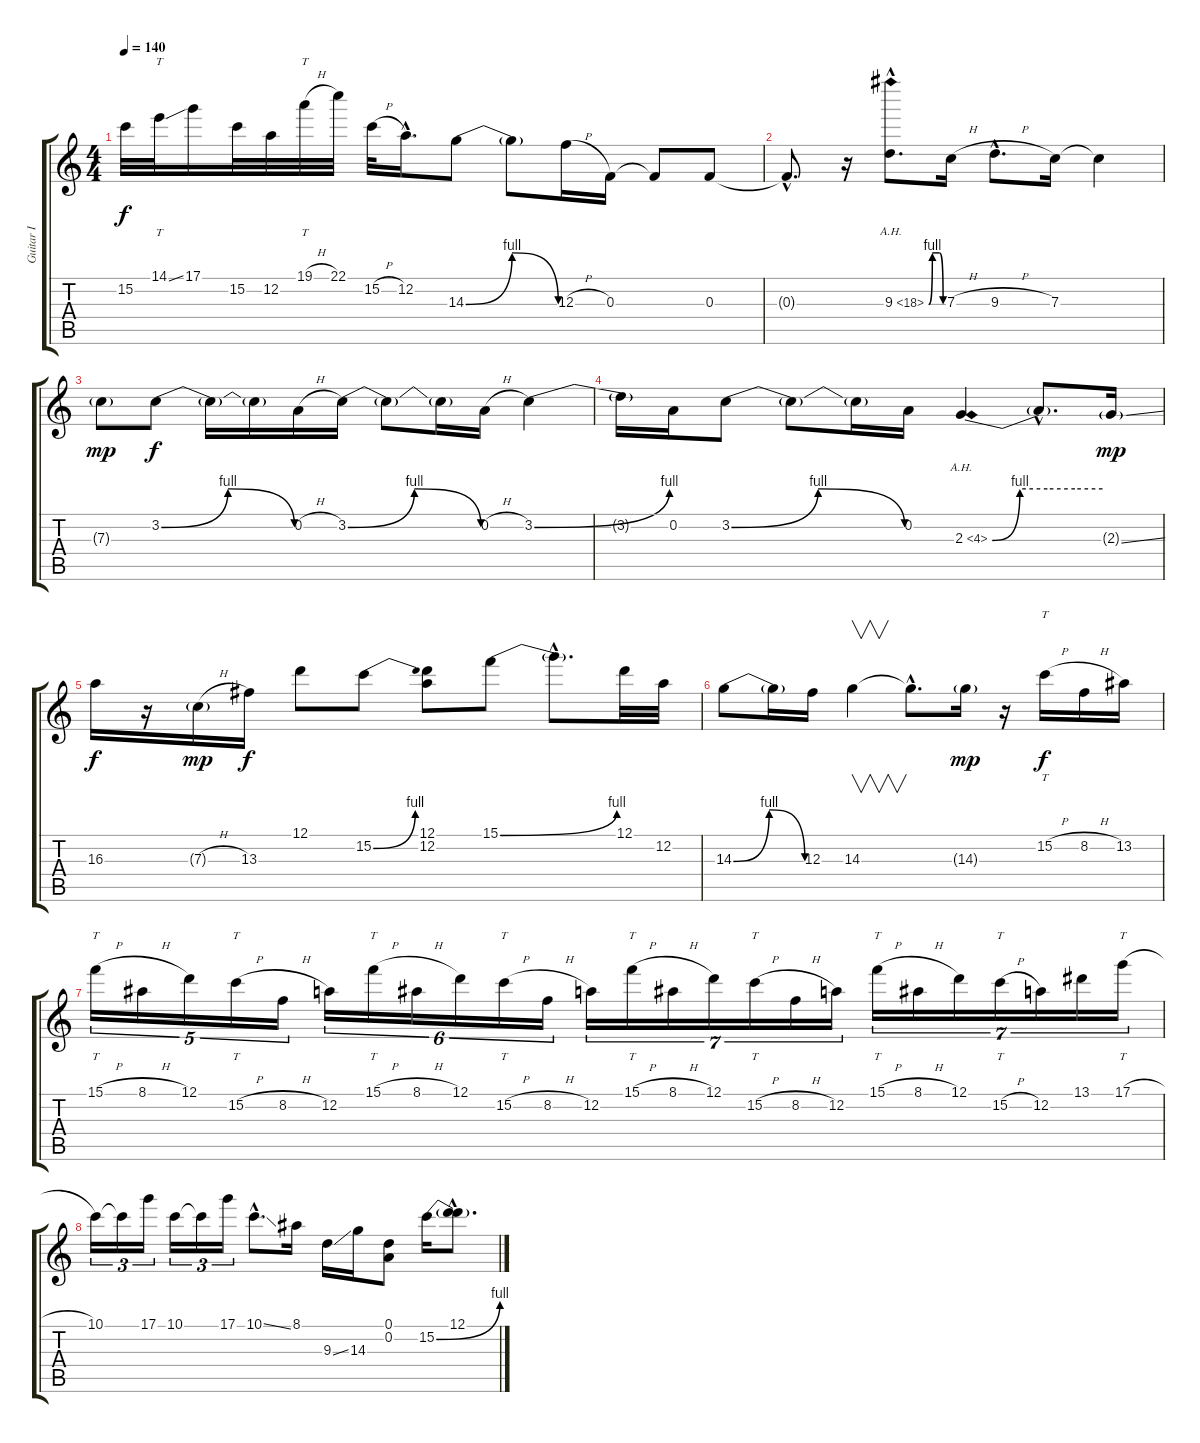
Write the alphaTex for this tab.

\track ("Guitar I" "Guitar I") {instrument distortionguitar}
\staff {score tabs}
\tuning (D4 A3 F3 C3 G2 D2) {hide}
\ts (4 4)
\tempo 140
\clef g2
\ks c
15.2.32{dy f} 14.1{ss}.32{tt} 17.1.16 15.2.32 12.2.32 19.1{h}.32{tt} 22.1.32 15.2{h}.32 12.2{hac}.16{d} 14.3{be (bendrelease 0 0 15 4 45 4 60 0)}.8 14.3{t}.8 12.3{h}.16 0.3.16 0.3{t}.8 0.3.8 |
0.3{hac t}.8{d} r.16 9.3{be (custom 0 0 15 4 30 4 45 4 60 0) ah 9 hac}.8{d} 7.3{h}.16 9.3{h hac}.8{d} 7.3.16 7.3{t}.4 |
7.3{g}.8{dy mp} 3.2{be (bendrelease 0 0 30 4 45 4 60 0)}.8{dy f} 3.2{t}.16 3.2{t}.16 0.2{h}.16 3.2{be (bendrelease 0 0 30 4 45 4 60 0)}.16 3.2{t}.8 3.2{t}.16 0.2{h}.16 3.2{be (bend 0 0 60 4)}.4 |
3.2{t}.16 0.2.16 3.2{be (bendrelease 0 0 30 4 45 4 60 0)}.8 3.2{t}.8 3.2{t}.16 0.2.16 2.3{be (custom 0 0 15 4 30 4 45 4 60 4) ah 2}.4 2.3{hac t}.8{d} 2.3{ss g}.16{dy mp} |
16.3.16{dy f} r.16 7.3{h g}.16{dy mp} 13.3.16{dy f} 12.1.8 15.2{be (bend 0 0 60 4)}.8 (12.1 12.2).8 15.1{be (bend 0 0 60 4)}.8 15.1{hac t}.8{d} 12.1.32 12.2.32 |
14.3{be (bendrelease 0 0 20 4 39 4 60 0)}.8 14.3{t}.16 12.3.16 14.3.4{v} 14.3{hac t}.8{d} 14.3{g}.16{dy mp} r.16 15.2{h}.16{tt dy f} 8.2{h}.16 13.2.16 |
15.1{h}.16{tt tu (5 4)} 8.1{h}.16{tu (5 4)} 12.1.16{tu (5 4)} 15.2{h}.16{tt tu (5 4)} 8.2{h}.16{tu (5 4)} 12.2.16{tu (6 4)} 15.1{h}.16{tt tu (6 4)} 8.1{h}.16{tu (6 4)} 12.1.16{tu (6 4)} 15.2{h}.16{tt tu (6 4)} 8.2{h}.16{tu (6 4)} 12.2.16{tu (7 4)} 15.1{h}.16{tt tu (7 4)} 8.1{h}.16{tu (7 4)} 12.1.16{tu (7 4)} 15.2{h}.16{tt tu (7 4)} 8.2{h}.16{tu (7 4)} 12.2.16{tu (7 4)} 15.1{h}.16{tt tu (7 4)} 8.1{h}.16{tu (7 4)} 12.1.16{tu (7 4)} 15.2{h}.16{tt tu (7 4)} 12.2.16{tu (7 4)} 13.1.16{tu (7 4)} 17.1{h}.16{tt tu (7 4)} |
10.1.16{tu (3 2)} 10.1{t}.16{tu (3 2)} 17.1.16{tu (3 2)} 10.1.16{tu (3 2)} 10.1{t}.16{tu (3 2)} 17.1.16{tu (3 2)} 10.1{ss hac}.8{d} 8.1.16 9.3{ss}.16 14.3.16 (0.1 0.2).8 15.2{be (bend 0 0 60 4)}.16 (12.1{hac} 15.2{hac t}).8{d}
